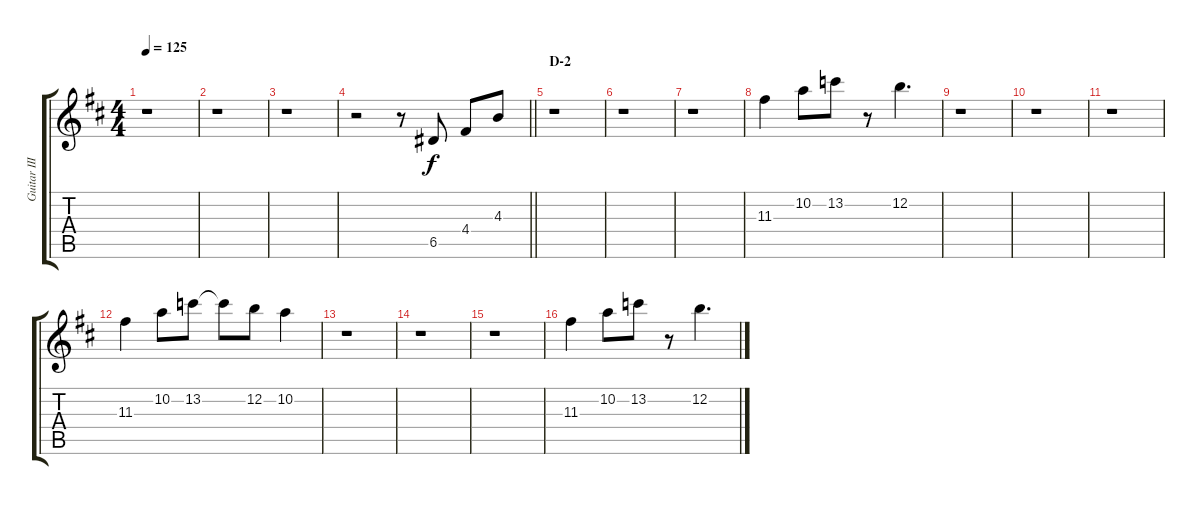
\track ("Guitar III" "Guitar III") {instrument overdrivenguitar}
\staff {score tabs}
\tuning (E4 B3 G3 D3 A2 E2) {hide}
\ts (4 4)
\tempo 125
\clef g2
\ks d
r.1{dy f} |
r.1 |
r.1 |
\barLineRight lightlight
r.2 r.8 6.5.8 4.4.8 4.3.8 |
\section ("" "D-2")
r.1 |
r.1 |
r.1 |
11.3.4 10.2.8 13.2.8 r.8 12.2.4{d} |
r.1 |
r.1 |
r.1 |
11.3.4 10.2.8 13.2.8 13.2{t}.8 12.2.8 10.2.4 |
r.1 |
r.1 |
r.1 |
11.3.4 10.2.8 13.2.8 r.8 12.2.4{d}
